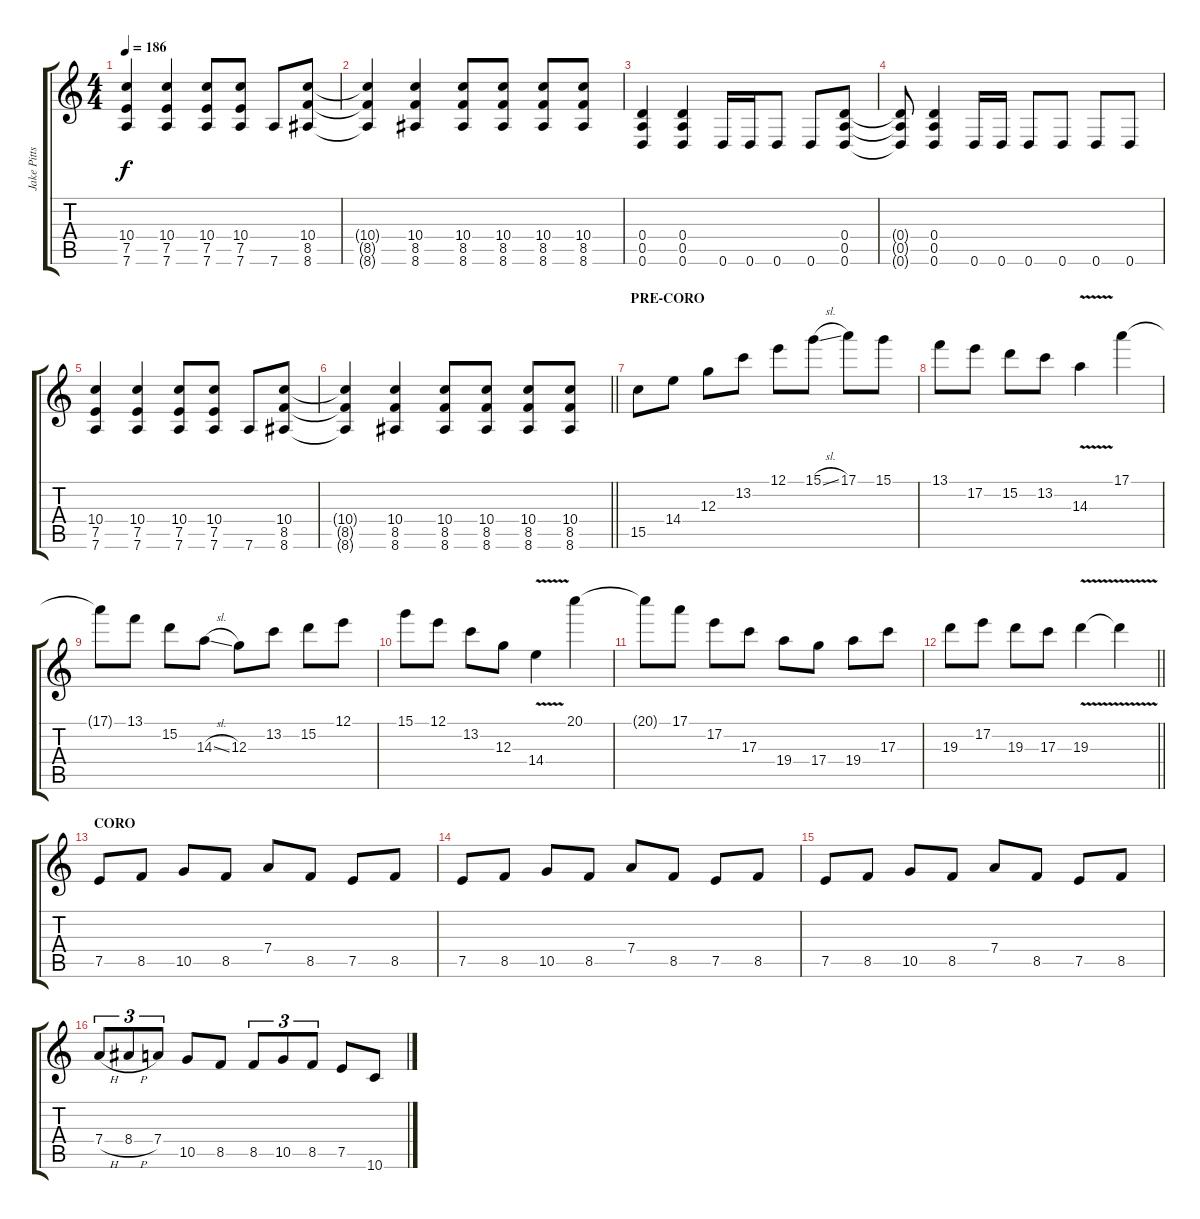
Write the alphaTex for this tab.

\track ("Jake Pitts" "Jake Pitts") {instrument distortionguitar}
\staff {score tabs}
\tuning (E4 B3 G3 D3 A2 D2) {hide}
\ts (4 4)
\tempo 186
\clef g2
\ks c
(10.4 7.5 7.6).4{dy f} (10.4 7.5 7.6).4 (10.4 7.5 7.6).8 (10.4 7.5 7.6).8 7.6.8 (10.4 8.5 8.6).8 |
(10.4{t} 8.5{t} 8.6{t}).4 (10.4 8.5 8.6).4 (10.4 8.5 8.6).8 (10.4 8.5 8.6).8 (10.4 8.5 8.6).8 (10.4 8.5 8.6).8 |
(0.4 0.5 0.6).4 (0.4 0.5 0.6).4 0.6.16 0.6.16 0.6.8 0.6.8 (0.4 0.5 0.6).8 |
(0.4{t} 0.5{t} 0.6{t}).8 (0.4 0.5 0.6).4 0.6.16 0.6.16 0.6.8 0.6.8 0.6.8 0.6.8 |
(10.4 7.5 7.6).4 (10.4 7.5 7.6).4 (10.4 7.5 7.6).8 (10.4 7.5 7.6).8 7.6.8 (10.4 8.5 8.6).8 |
\barLineRight lightlight
(10.4{t} 8.5{t} 8.6{t}).4 (10.4 8.5 8.6).4 (10.4 8.5 8.6).8 (10.4 8.5 8.6).8 (10.4 8.5 8.6).8 (10.4 8.5 8.6).8 |
\section ("" "PRE-CORO")
15.5.8 14.4.8 12.3.8 13.2.8 12.1.8 15.1{sl}.8 17.1.8 15.1.8 |
13.1.8 17.2.8 15.2.8 13.2.8 14.3{v}.4 17.1.4 |
17.1{t}.8 13.1.8 15.2.8 14.3{sl}.8 12.3.8 13.2.8 15.2.8 12.1.8 |
15.1.8 12.1.8 13.2.8 12.3.8 14.4{v}.4 20.1.4 |
20.1{t}.8 17.1.8 17.2.8 17.3.8 19.4.8 17.4.8 19.4.8 17.3.8 |
\barLineRight lightlight
19.3.8 17.2.8 19.3.8 17.3.8 19.3{v}.4 19.3{t}.4 |
\section ("" "CORO")
7.5.8 8.5.8 10.5.8 8.5.8 7.4.8 8.5.8 7.5.8 8.5.8 |
7.5.8 8.5.8 10.5.8 8.5.8 7.4.8 8.5.8 7.5.8 8.5.8 |
7.5.8 8.5.8 10.5.8 8.5.8 7.4.8 8.5.8 7.5.8 8.5.8 |
7.4{h}.8{tu (3 2)} 8.4{h}.8{tu (3 2)} 7.4.8{tu (3 2)} 10.5.8 8.5.8 8.5.8{tu (3 2)} 10.5.8{tu (3 2)} 8.5.8{tu (3 2)} 7.5.8 10.6.8
